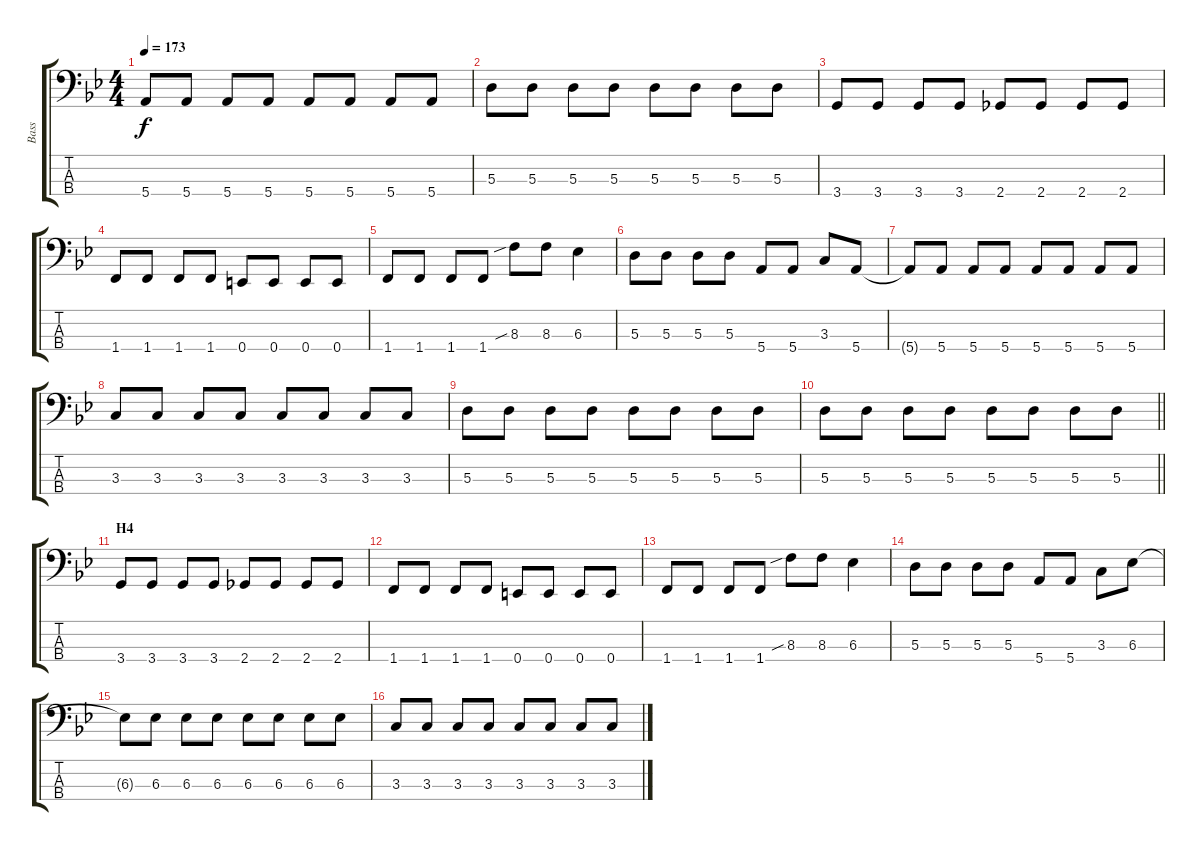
\track ("Bass" "Bass") {instrument electricbasspick}
\staff {score tabs}
\tuning (G2 D2 A1 E1) {hide}
\ts (4 4)
\tempo 173
\clef f4
\ks bb
5.4.8{dy f} 5.4.8 5.4.8 5.4.8 5.4.8 5.4.8 5.4.8 5.4.8 |
5.3.8 5.3.8 5.3.8 5.3.8 5.3.8 5.3.8 5.3.8 5.3.8 |
3.4.8 3.4.8 3.4.8 3.4.8 2.4.8 2.4.8 2.4.8 2.4.8 |
1.4.8 1.4.8 1.4.8 1.4.8 0.4.8 0.4.8 0.4.8 0.4.8 |
1.4.8 1.4.8 1.4.8 1.4.8 8.3{sib}.8 8.3.8 6.3.4 |
5.3.8 5.3.8 5.3.8 5.3.8 5.4.8 5.4.8 3.3.8 5.4.8 |
5.4{t}.8 5.4.8 5.4.8 5.4.8 5.4.8 5.4.8 5.4.8 5.4.8 |
3.3.8 3.3.8 3.3.8 3.3.8 3.3.8 3.3.8 3.3.8 3.3.8 |
5.3.8 5.3.8 5.3.8 5.3.8 5.3.8 5.3.8 5.3.8 5.3.8 |
\barLineRight lightlight
5.3.8 5.3.8 5.3.8 5.3.8 5.3.8 5.3.8 5.3.8 5.3.8 |
\section ("" "H4")
3.4.8 3.4.8 3.4.8 3.4.8 2.4.8 2.4.8 2.4.8 2.4.8 |
1.4.8 1.4.8 1.4.8 1.4.8 0.4.8 0.4.8 0.4.8 0.4.8 |
1.4.8 1.4.8 1.4.8 1.4.8 8.3{sib}.8 8.3.8 6.3.4 |
5.3.8 5.3.8 5.3.8 5.3.8 5.4.8 5.4.8 3.3.8 6.3.8 |
6.3{t}.8 6.3.8 6.3.8 6.3.8 6.3.8 6.3.8 6.3.8 6.3.8 |
3.3.8 3.3.8 3.3.8 3.3.8 3.3.8 3.3.8 3.3.8 3.3.8
